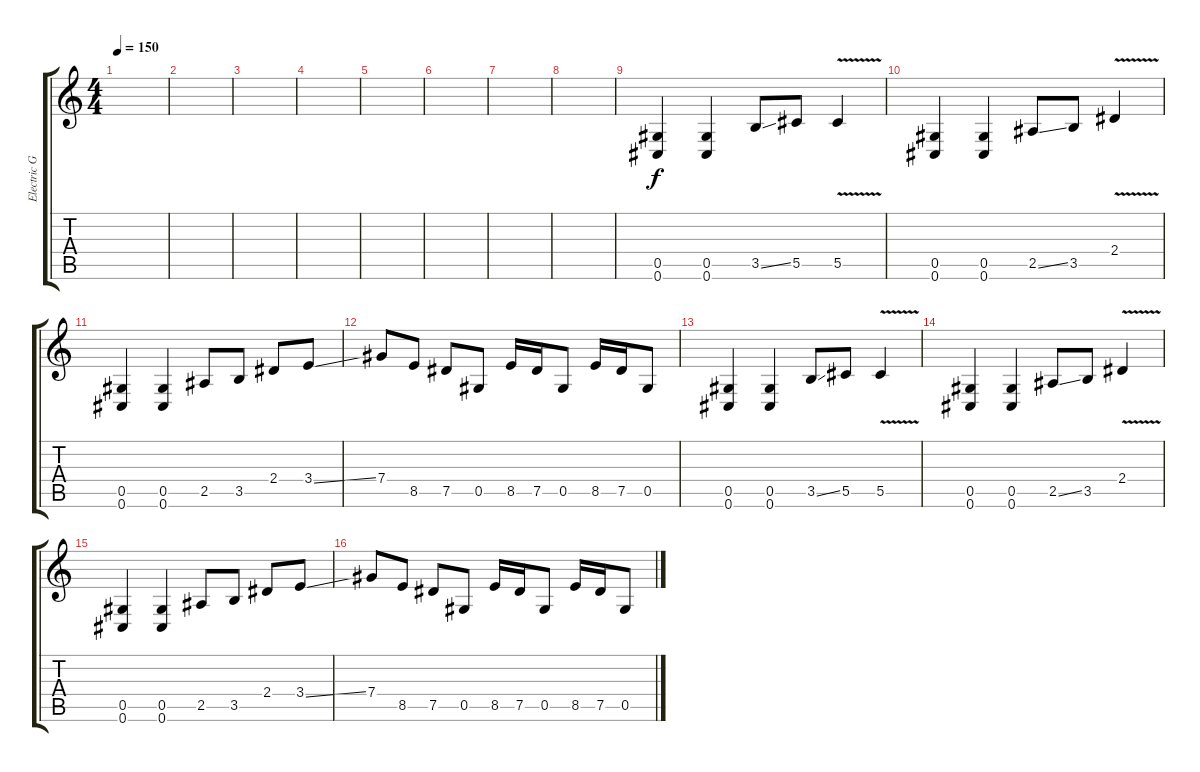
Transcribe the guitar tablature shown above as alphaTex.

\track ("Electric Guitar" "Electric G") {instrument distortionguitar}
\staff {score tabs}
\tuning (Eb4 Bb3 Gb3 Db3 Ab2 Db2) {hide}
\ts (4 4)
\tempo 150
\clef g2
\ks c
|
|
|
|
|
|
|
|
(0.5 0.6).4 (0.5 0.6).4 3.5{ss}.8 5.5.8 5.5{v}.4 |
(0.5 0.6).4 (0.5 0.6).4 2.5{ss}.8 3.5.8 2.4{v}.4 |
(0.5 0.6).4 (0.5 0.6).4 2.5.8 3.5.8 2.4.8 3.4{ss}.8 |
7.4.8 8.5.8 7.5.8 0.5.8 8.5.16 7.5.16 0.5.8 8.5.16 7.5.16 0.5.8 |
(0.5 0.6).4 (0.5 0.6).4 3.5{ss}.8 5.5.8 5.5{v}.4 |
(0.5 0.6).4 (0.5 0.6).4 2.5{ss}.8 3.5.8 2.4{v}.4 |
(0.5 0.6).4 (0.5 0.6).4 2.5.8 3.5.8 2.4.8 3.4{ss}.8 |
7.4.8 8.5.8 7.5.8 0.5.8 8.5.16 7.5.16 0.5.8 8.5.16 7.5.16 0.5.8
